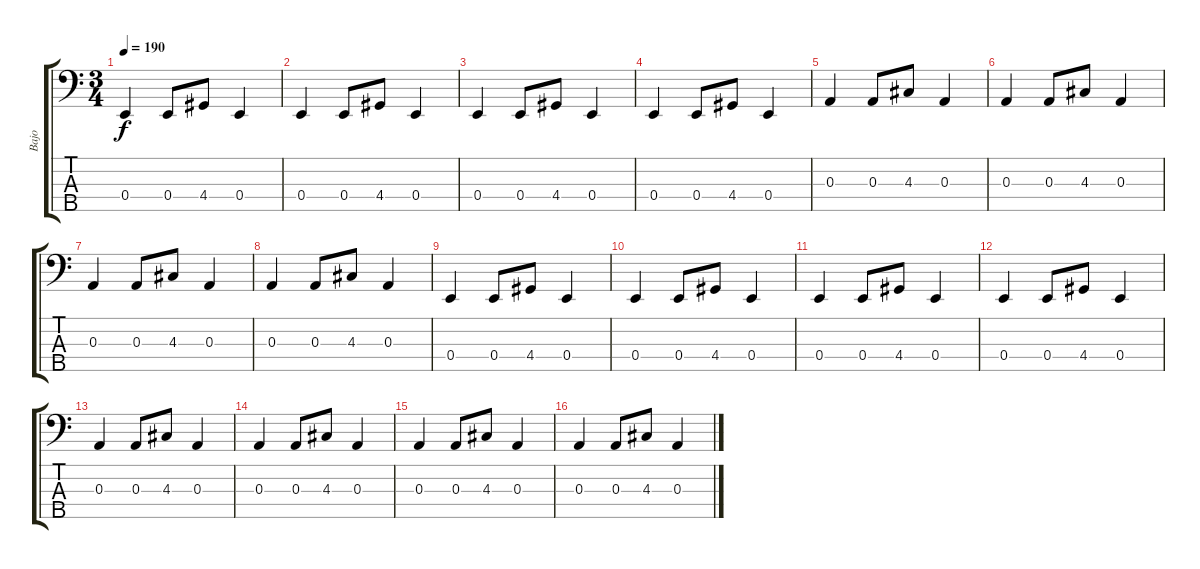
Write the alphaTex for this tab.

\track ("Bajo" "Bajo") {instrument electricbassfinger}
\staff {score tabs}
\tuning (G2 D2 A1 E1 B0) {hide}
\ts (3 4)
\tempo 190
\clef f4
\ks c
0.4.4{dy f} 0.4.8 4.4.8 0.4.4 |
0.4.4 0.4.8 4.4.8 0.4.4 |
0.4.4 0.4.8 4.4.8 0.4.4 |
0.4.4 0.4.8 4.4.8 0.4.4 |
0.3.4 0.3.8 4.3.8 0.3.4 |
0.3.4 0.3.8 4.3.8 0.3.4 |
0.3.4 0.3.8 4.3.8 0.3.4 |
0.3.4 0.3.8 4.3.8 0.3.4 |
0.4.4 0.4.8 4.4.8 0.4.4 |
0.4.4 0.4.8 4.4.8 0.4.4 |
0.4.4 0.4.8 4.4.8 0.4.4 |
0.4.4 0.4.8 4.4.8 0.4.4 |
0.3.4 0.3.8 4.3.8 0.3.4 |
0.3.4 0.3.8 4.3.8 0.3.4 |
0.3.4 0.3.8 4.3.8 0.3.4 |
0.3.4 0.3.8 4.3.8 0.3.4
